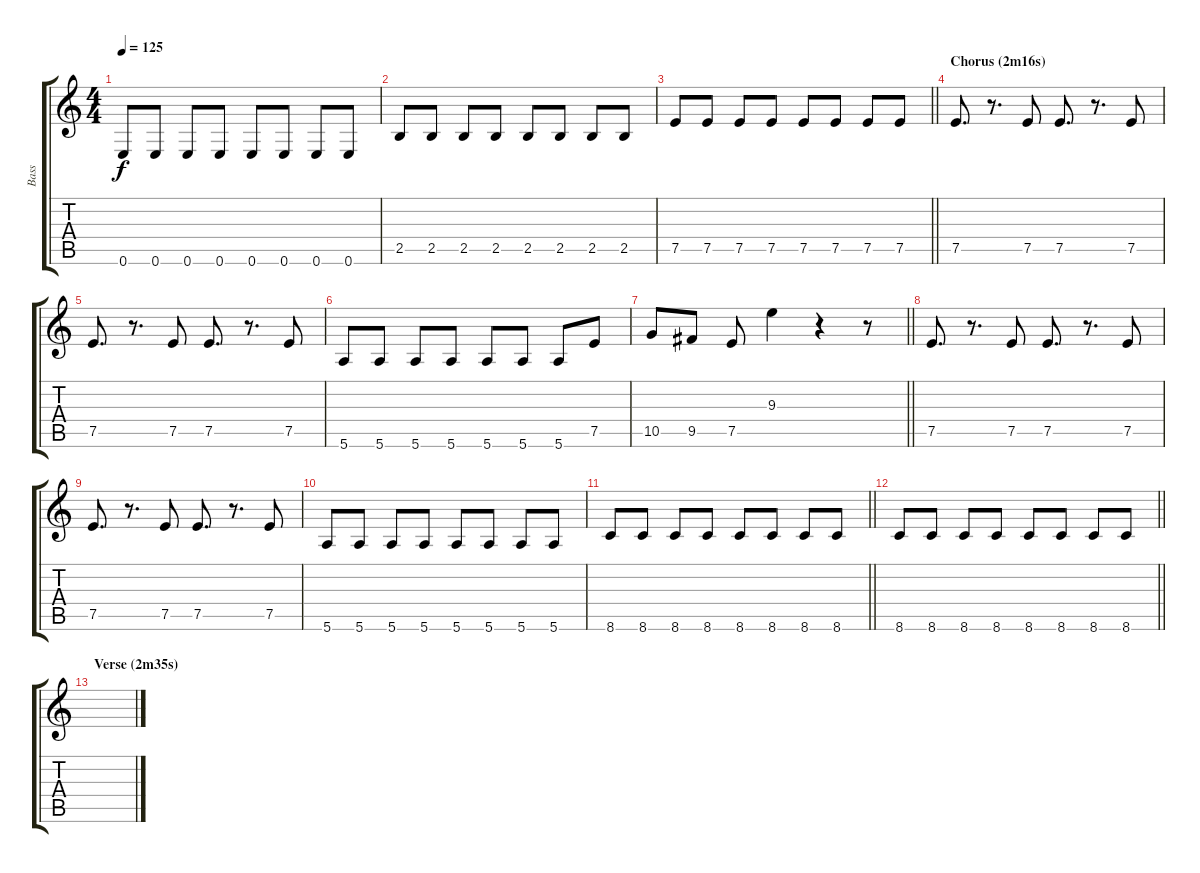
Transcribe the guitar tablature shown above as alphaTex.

\track ("Bass" "Bass") {instrument electricbasspick}
\staff {score tabs}
\tuning (E4 B3 G3 D3 A2 E2) {hide}
\ts (4 4)
\tempo 125
\clef g2
\ks c
0.6.8{dy f} 0.6.8 0.6.8 0.6.8 0.6.8 0.6.8 0.6.8 0.6.8 |
2.5.8 2.5.8 2.5.8 2.5.8 2.5.8 2.5.8 2.5.8 2.5.8 |
\barLineRight lightlight
7.5.8 7.5.8 7.5.8 7.5.8 7.5.8 7.5.8 7.5.8 7.5.8 |
\section ("" "Chorus (2m16s)")
7.5.8{d} r.8{d} 7.5.8 7.5.8{d} r.8{d} 7.5.8 |
7.5.8{d} r.8{d} 7.5.8 7.5.8{d} r.8{d} 7.5.8 |
5.6.8 5.6.8 5.6.8 5.6.8 5.6.8 5.6.8 5.6.8 7.5.8 |
\barLineRight lightlight
10.5.8 9.5.8 7.5.8 9.3.4 r.4 r.8 |
7.5.8{d} r.8{d} 7.5.8 7.5.8{d} r.8{d} 7.5.8 |
7.5.8{d} r.8{d} 7.5.8 7.5.8{d} r.8{d} 7.5.8 |
5.6.8 5.6.8 5.6.8 5.6.8 5.6.8 5.6.8 5.6.8 5.6.8 |
\barLineRight lightlight
8.6.8 8.6.8 8.6.8 8.6.8 8.6.8 8.6.8 8.6.8 8.6.8 |
\barLineRight lightlight
8.6.8 8.6.8 8.6.8 8.6.8 8.6.8 8.6.8 8.6.8 8.6.8 |
\section ("" "Verse (2m35s)")
